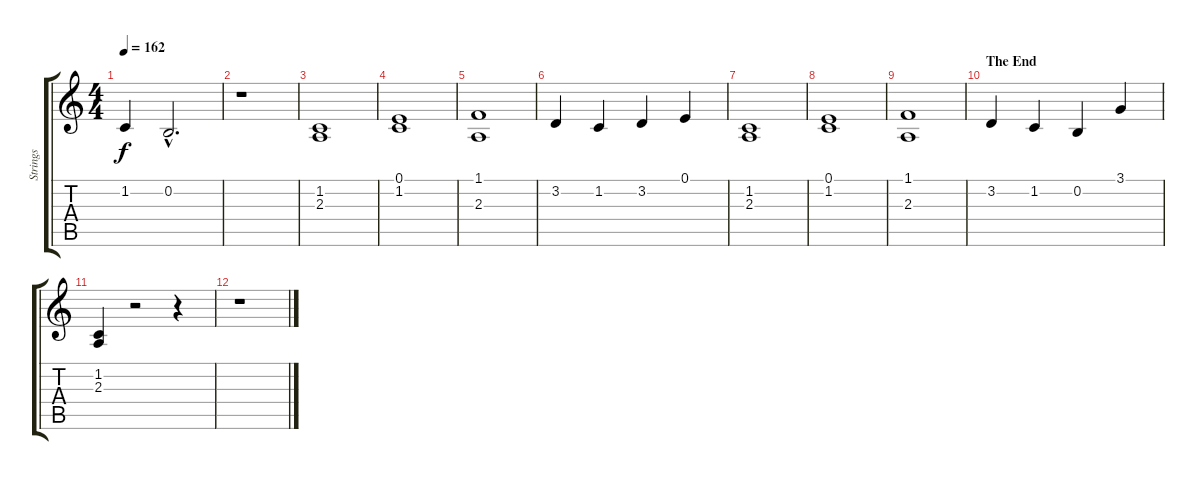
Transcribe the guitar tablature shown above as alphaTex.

\track ("Strings" "Strings") {instrument stringensemble1}
\staff {score tabs}
\tuning (E4 B3 G3 D3 A2 E2) {hide}
\ts (4 4)
\tempo 162
\clef g2
\ks c
1.2.4{dy f} 0.2{hac}.2{d} |
r.1 |
\section ("" "")
(1.2 2.3).1 |
(0.1 1.2).1 |
(1.1 2.3).1 |
3.2.4 1.2.4 3.2.4 0.1.4 |
(1.2 2.3).1 |
(0.1 1.2).1 |
(1.1 2.3).1 |
\section ("" "The End")
3.2.4 1.2.4 0.2.4 3.1.4 |
(1.2 2.3).4 r.2 r.4 |
r.1
